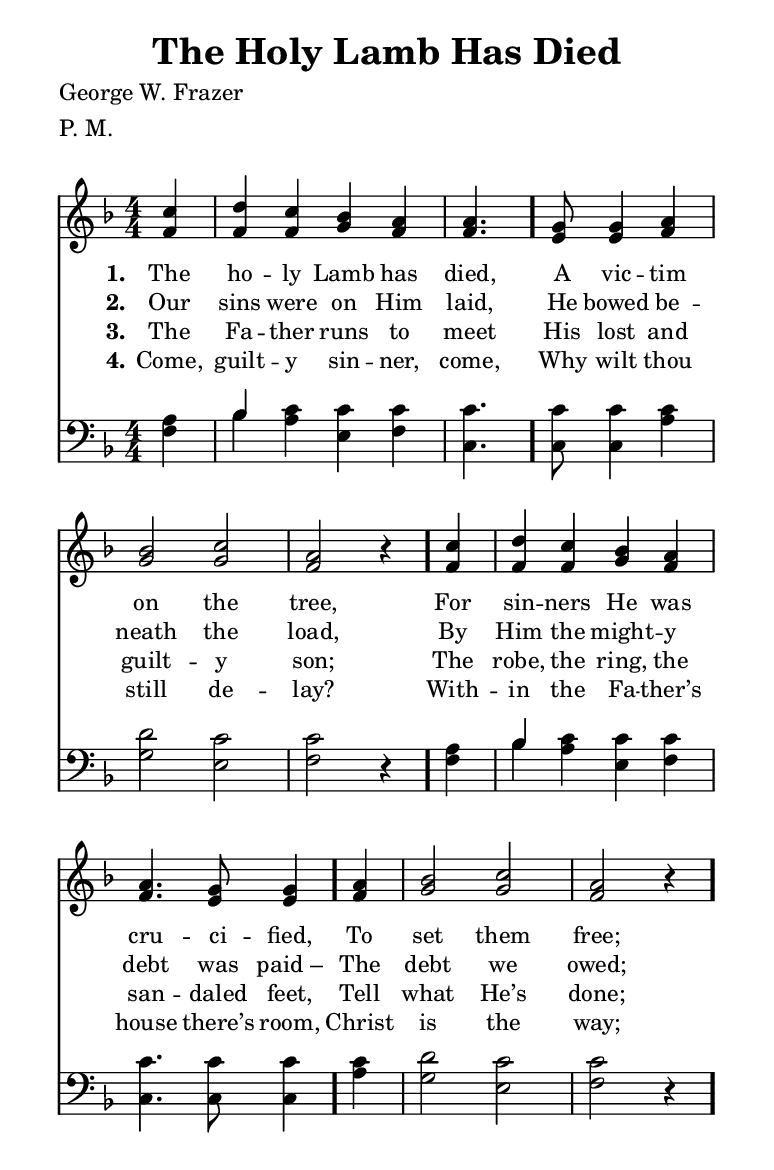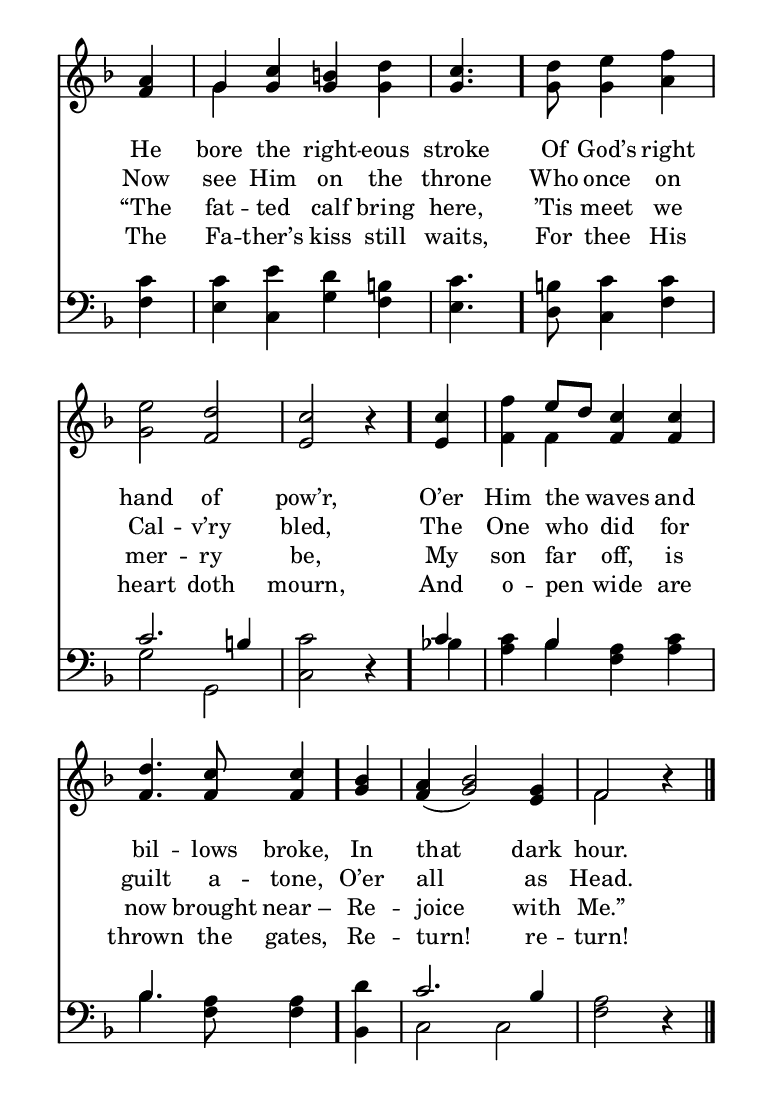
\include "common/global.ily"
\paper {
  \include "common/paper.ily"
}

\header{
  %gospel
  hymnnumber = "122"
  title = "The Holy Lamb Has Died"
  tunename = ""
  meter = "P. M."
  poet = "George W. Frazer"
  composer = ""
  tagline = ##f
}

% for fermata in MIDI
ta = { \tempo 4=80 }
tb = { \tempo 4=40 }

patternAA = { c4 | c4 c4      c4 c4 | c4. }
patternAB = { c4 | c4 c4      c4 c4 | c4. c8 c4 }
patternAC = { c4 | c4 c8[ c8] c4 c4 | c4. c8 c4 }

patternBA = { c8 c4 c4 | c2  c2 | c2 c4 }
patternBB = {       c4 | c2  c2 | c2 c4 }
patternBC = { c8 c4 c4 | c2. c4 | c2 c4 }
patternBD = {       c4 | c4( c2) c4 | c2 c4 }
patternBE = {       c4 | c2. c4 | c2 c4 }

global = {
  \include "common/overrides.ily"
  \override Staff.TimeSignature.style = #'numbered % original has `c`
  \time 4/4
  \override Score.MetronomeMark.transparent = ##t % hide all fermata changes too
  \ta
  \key f \major
  \partial 4
  \autoBeamOff
}

notesSoprano = {
\global
\relative c'' {

  \changePitch \patternAA { c | d c bes a | a }
  \changePitch \patternBA { g g a | bes c | a r }
  \changePitch \patternAB { c | d c bes a | a g g }
  \changePitch \patternBB { a | bes c | a r }

  \changePitch \patternAA { a | g c b d | c }
  \changePitch \patternBA { d e f | e d | c r }
  \changePitch \patternAC { c | f e d c c | d c c }
  \changePitch \patternBD { bes | a bes g | f r }

  \bar "|."

}
}

notesAlto = {
\global
\relative e' {

  \changePitch \patternAA { f | f f g f | f }
  \changePitch \patternBA { e e f | g g | f r }
  \changePitch \patternAB { f | f f g f | f e e }
  \changePitch \patternBB { f | g g | f r }

  \changePitch \patternAA { f | g g g g | g }
  \changePitch \patternBA { g g a | g f | e r }
  \changePitch \patternAB { e | f f f f | f f f }
  \changePitch \patternBD { g | f g e | f r }

}
}

notesTenor = {
\global
\relative a {

  \changePitch \patternAA { a | bes c c c | c }
  \changePitch \patternBA { c c c | d c | c r }
  \changePitch \patternAB { a | bes c c c | c c c }
  \changePitch \patternBB { c | d c | c r }

  \changePitch \patternAA { c | c e d b | c }
  \changePitch \patternBC { b c c | c b | c r }
  \changePitch \patternAB { c | c bes a c | bes a a }
  \changePitch \patternBE { d | c bes a r }

}
}

notesBass = {
\global
\relative f {

  \changePitch \patternAA { f | bes a e f | c }
  \changePitch \patternBA { c c a' | g e | f r }
  \changePitch \patternAB { f | bes a e f | c c c }
  \changePitch \patternBB { a' | g e | f r }

  \changePitch \patternAA { f | e c g' f | e }
  \changePitch \patternBA { d c f | g g, | c r }
  \changePitch \patternAB { bes'! | a bes f a | bes f f }
  \changePitch \patternBB { bes, | c c | f r }

}
}

wordsA = \lyricmode {
\set stanza = "1."

The ho -- ly Lamb has died, \bar "."
A vic -- tim on the tree, \bar "." \eogbreak
For sin -- ners He was cru -- ci -- fied, \bar "."
To set them free; \bar "." \eogbreak
He bore the right -- eous stroke \bar "."
Of God’s right hand of pow’r, \bar "." \eogbreak
O’er Him the waves and bil -- lows broke, \bar "."
In that dark hour. \bar "." \eogbreak

}

wordsB = \lyricmode {
\set stanza = "2."

Our sins were on Him laid,
He bowed be -- neath the load,
By Him the might -- y debt was paid_–
The debt we owed;
Now see Him on the throne
Who once on Cal -- v’ry bled,
The One who did for guilt a -- tone,
O’er all as Head.

}

wordsC = \lyricmode {
\set stanza = "3."

The Fa -- ther runs to meet
His lost and guilt -- y son;
The robe, the ring, the san -- daled feet,
Tell what He’s done;
“The fat -- ted calf bring here,
’Tis meet we mer -- ry be,
My son far off, is now brought near_–
Re -- joice with Me.”

}

wordsD = \lyricmode {
\set stanza = "4."

Come, guilt -- y sin -- ner, come,
Why wilt thou still de -- lay?
With -- in the Fa -- ther’s house there’s room,
Christ is the way;
The Fa -- ther’s kiss still waits,
For thee His heart doth mourn,
And o -- pen wide are thrown the gates,
Re -- turn! re -- turn!

}

\score {
  \context ChoirStaff <<
    \context Staff = upper <<
      \set Staff.autoBeaming = ##f
      \set ChoirStaff.systemStartDelimiter = #'SystemStartBar
      \set ChoirStaff.printPartCombineTexts = ##f
      \partcombine #'(2 . 9) \notesSoprano \notesAlto
      \context NullVoice = sopranos { \voiceOne << \notesSoprano >> }
      \context Lyrics = one   \lyricsto sopranos \wordsA
      \context Lyrics = two   \lyricsto sopranos \wordsB
      \context Lyrics = three \lyricsto sopranos \wordsC
      \context Lyrics = four  \lyricsto sopranos \wordsD
    >>
    \context Staff = men <<
      \set Staff.autoBeaming = ##f
      \clef bass
      \set ChoirStaff.printPartCombineTexts = ##f
      \partcombine #'(2 . 9) \notesTenor \notesBass
    >>
  >>
  \layout {
    \include "common/layout.ily"
  }
  \midi{
    \include "common/midi.ily"
  }
}

\version "2.19.49"  % necessary for upgrading to future LilyPond versions.

% vi:set et ts=2 sw=2 ai nocindent syntax=lilypond:
